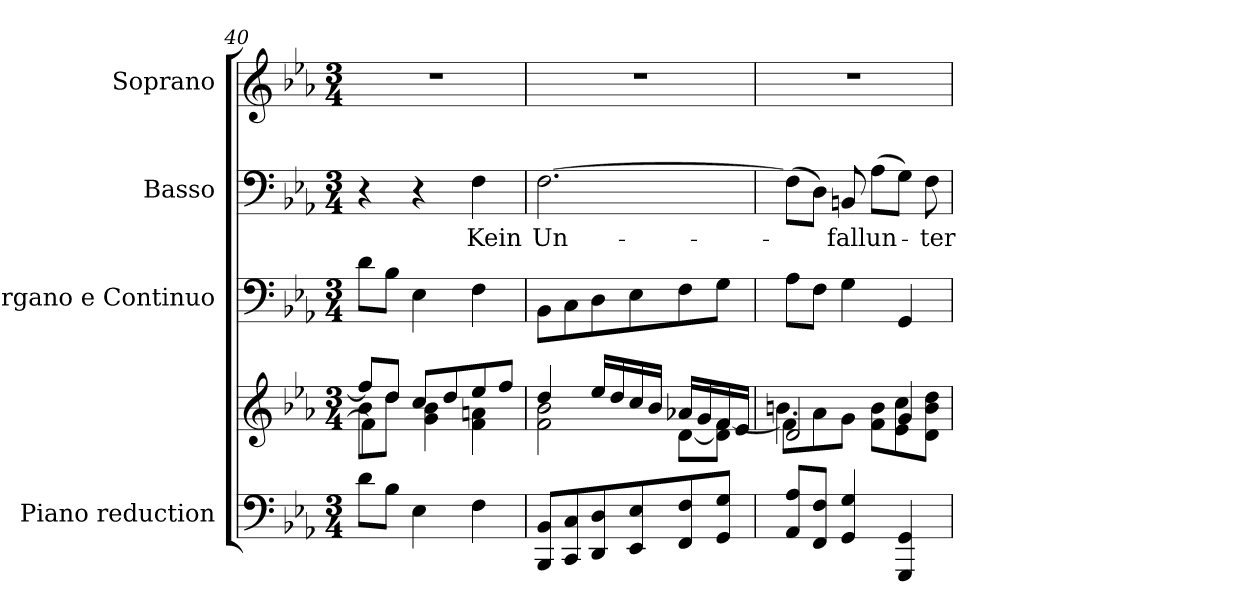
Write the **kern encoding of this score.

**kern	**kern	**kern	**kern	**text	**kern
*part4	*part4	*part3	*part2	*part2	*part1
*staff5	*staff4	*staff3	*staff2	*staff2	*staff1
*I"Piano reduction	*	*I"Organo e Continuo	*I"Basso	*	*I"Soprano
*I'Pno	*	*	*	*	*
!!LO:LB:g=z
*clefF4	*clefG2	*clefF4	*clefF4	*	*clefG2
*k[b-e-a-]	*k[b-e-a-]	*k[b-e-a-]	*k[b-e-a-]	*	*k[b-e-a-]
*M3/4	*M3/4	*M3/4	*M3/4	*	*M3/4
=40	=40	=40	=40	=40	=40
*	*^	*	*	*	*
*	*	*^	*	*	*	*
8d\L	8ff/L]	8b-\L	4f\]	8d\L	4r	.	2.r
8B-\J	8dd/J	8dd\J	.	8B-\J	.	.	.
4E-\	8cc/L	4g\ 4b-\	2ryy	4E-\	4r	.	.
.	8dd/	.	.	.	.	.	.
!	!	!	!	!	!	!LO:LY:b	!
4F\	8ee-/	4f\ 4an\	.	4F\	4F\	Kein	.
.	8ff/J	.	.	.	.	.	.
*	*	*v	*v	*	*	*	*
=41	=41	=41	=41	=41	=41	=41
!	!	!	!	!	!LO:LY:b	!
8BBB-/ 8BB-/L	4dd/	2f\ 2b-\	8BB-\L	[2.F\	Un-	2.r
8CC/ 8C/	.	.	8C\	.	.	.
8DD/ 8D/	16ee-/LL	.	8D\	.	.	.
.	16dd/	.	.	.	.	.
8EE-/ 8E-/	16cc/	.	8E-\	.	.	.
.	16b-/JJ	.	.	.	.	.
8FF/ 8F/	16a-X/LL	[8d\L	8F\	.	.	.
.	16g/	.	.	.	.	.
8GG/ 8G/J	16f/	8d\] [8f\J	8G\J	.	.	.
.	16e-/JJ	.	.	.	.	.
=42	=42	=42	=42	=42	=42	=42
*	*	*^	*	*	*	*
8AA-/ 8A-/L	2d/	8f\L]	4.bn\	8A-\L	(>8F\L]	.	2.r
8FF/ 8F/J	.	8a-\	.	8F\J	8D\J)	.	.
!	!	!	!	!	!	!LO:LY:b	!
4GG/ 4G/	.	8g\J	.	4G\	8BBn/	-fall	.
!	!	!	!	!	!	!LO:LY:b	!
.	.	8f\ 8b\L	4.ryy	.	(>8A-\L	un-	.
4GGG/ 4GG/	4g/	8e-\ 8cc\	.	4GG/	8G\J)	.	.
!	!	!	!	!	!	!LO:LY:b	!
.	.	8d\ 8b\ 8dd\J	.	.	8F\	-ter	.
*	*v	*v	*v	*	*	*	*
=	=	=	=	=	=
*-	*-	*-	*-	*-	*-
